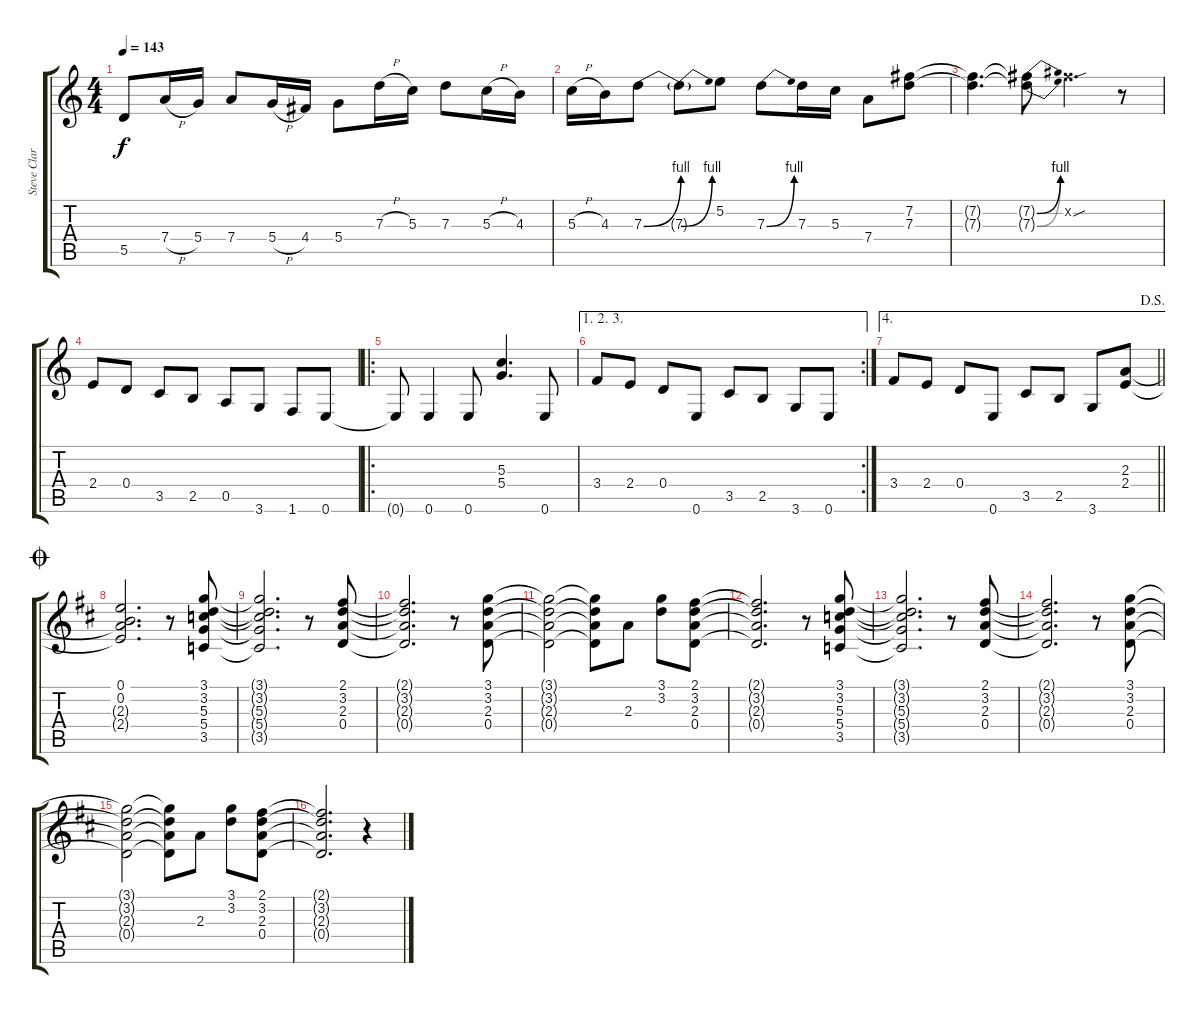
\track ("Steve Clark" "Steve Clar") {instrument distortionguitar}
\staff {score tabs}
\tuning (E4 B3 G3 D3 A2 E2) {hide}
\ts (4 4)
\tempo 143
\clef g2
\ks aminor
5.5{t}.8{dy f} 7.4{h}.16 5.4.16 7.4.8 5.4{h}.16 4.4.16 5.4.8 7.3{h}.16 5.3.16 7.3.8 5.3{h}.16 4.3.16 |
5.3{h}.16 4.3.16 7.3{be (bend 0 0 60 4)}.8 7.3{be (bend 0 0 60 4) t}.8 5.2.8 7.3{be (bend 0 0 60 4)}.8 7.3.16 5.3.16 7.4.8 (7.2 7.3).8 |
(7.2{t} 7.3{t}).4{d} (7.2{be (bend 0 0 60 4) t} 7.3{be (bend 0 0 60 4) t}).8 7.2{sou x}.4{d} r.8 |
2.4.8 0.4.8 3.5.8 2.5.8 0.5.8 3.6.8 1.6.8 0.6.8 |
\ro
0.6{t}.8 0.6.4 0.6.8 (5.3 5.4).4{d} 0.6.8 |
\ae (1 2 3)
\rc 2
3.4.8 2.4.8 0.4.8 0.6.8 3.5.8 2.5.8 3.6.8 0.6.8 |
\ae 4
\jump dalsegno
\barLineRight lightlight
3.4.8 2.4.8 0.4.8 0.6.8 3.5.8 2.5.8 3.6.8 (2.3 2.4).8 |
\jump coda
\ks d
(0.1 0.2 2.3{t} 2.4{t}).2{d} r.8 (3.1 3.2 5.3 5.4 3.5).8 |
(3.1{t} 3.2{t} 5.3{t} 5.4{t} 3.5{t}).2{d} r.8 (2.1 3.2 2.3 0.4).8 |
(2.1{t} 3.2{t} 2.3{t} 0.4{t}).2{d} r.8 (3.1 3.2 2.3 0.4).8 |
(3.1{t} 3.2{t} 2.3{t} 0.4{t}).2 (3.1{t} 3.2{t} 2.3{t} 0.4{t}).8 2.3.8 (3.1 3.2).8 (2.1 3.2 2.3 0.4).8 |
(2.1{t} 3.2{t} 2.3{t} 0.4{t}).2{d} r.8 (3.1 3.2 5.3 5.4 3.5).8 |
(3.1{t} 3.2{t} 5.3{t} 5.4{t} 3.5{t}).2{d} r.8 (2.1 3.2 2.3 0.4).8 |
(2.1{t} 3.2{t} 2.3{t} 0.4{t}).2{d} r.8 (3.1 3.2 2.3 0.4).8 |
(3.1{t} 3.2{t} 2.3{t} 0.4{t}).2 (3.1{t} 3.2{t} 2.3{t} 0.4{t}).8 2.3.8 (3.1 3.2).8 (2.1 3.2 2.3 0.4).8 |
(2.1{t} 3.2{t} 2.3{t} 0.4{t}).2{d} r.4
